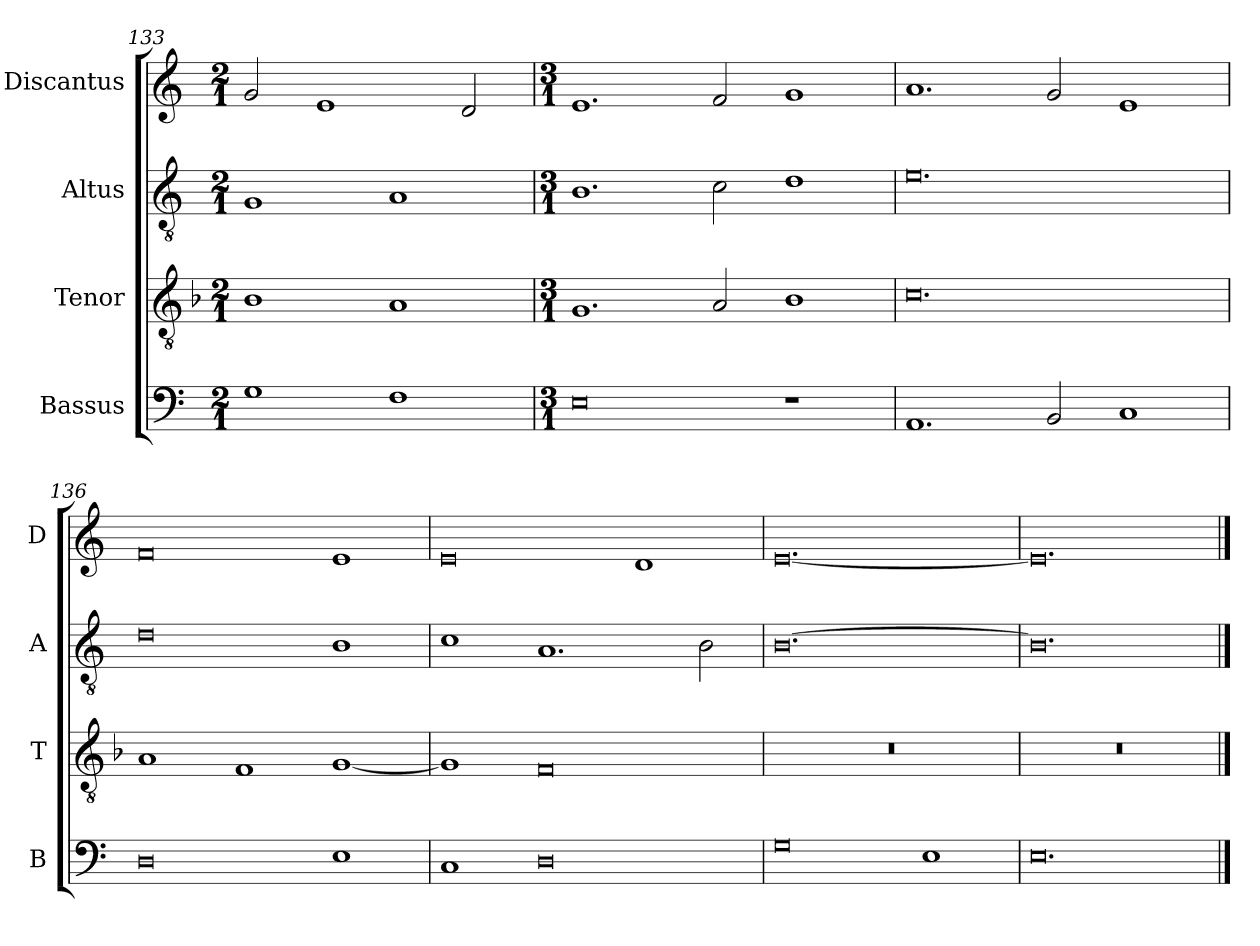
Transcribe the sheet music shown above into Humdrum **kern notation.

**kern	**kern	**kern	**kern
*part4	*part3	*part2	*part1
*staff4	*staff3	*staff2	*staff1
*I"Bassus	*I"Tenor	*I"Altus	*I"Discantus
*I'B	*I'T	*I'A	*I'D
*clefF4	*clefGv2	*clefGv2	*clefG2
*k[]	*k[b-]	*k[]	*k[]
*M2/1	*M2/1	*M2/1	*M2/1
=133	=133	=133	=133
1G	1B-	1G	2g/
.	.	.	1e
1F	1A	1A	.
.	.	.	2d/
=134	=134	=134	=134
*M3/1	*M3/1	*M3/1	*M3/1
0E	1.G	1.B	1.e
.	2A/	2c\	2f/
1r	1B-	1d	1g
=135	=135	=135	=135
1.AA	0.c	0.e	1.a
2BB/	.	.	2g/
1C	.	.	1e
=136	=136	=136	=136
0D	1A	0d	0f
.	1F	.	.
1E	[1G	1B	1e
=137	=137	=137	=137
1C	1G]	1c	0e
0D	0F	1.A	.
.	.	.	1d
.	.	2B\	.
=138	=138	=138	=138
0G	0.r	[0.B	[0.e
1E	.	.	.
=139	=139	=139	=139
0.E	0.r	0.B]	0.e]
==	==	==	==
*-	*-	*-	*-
